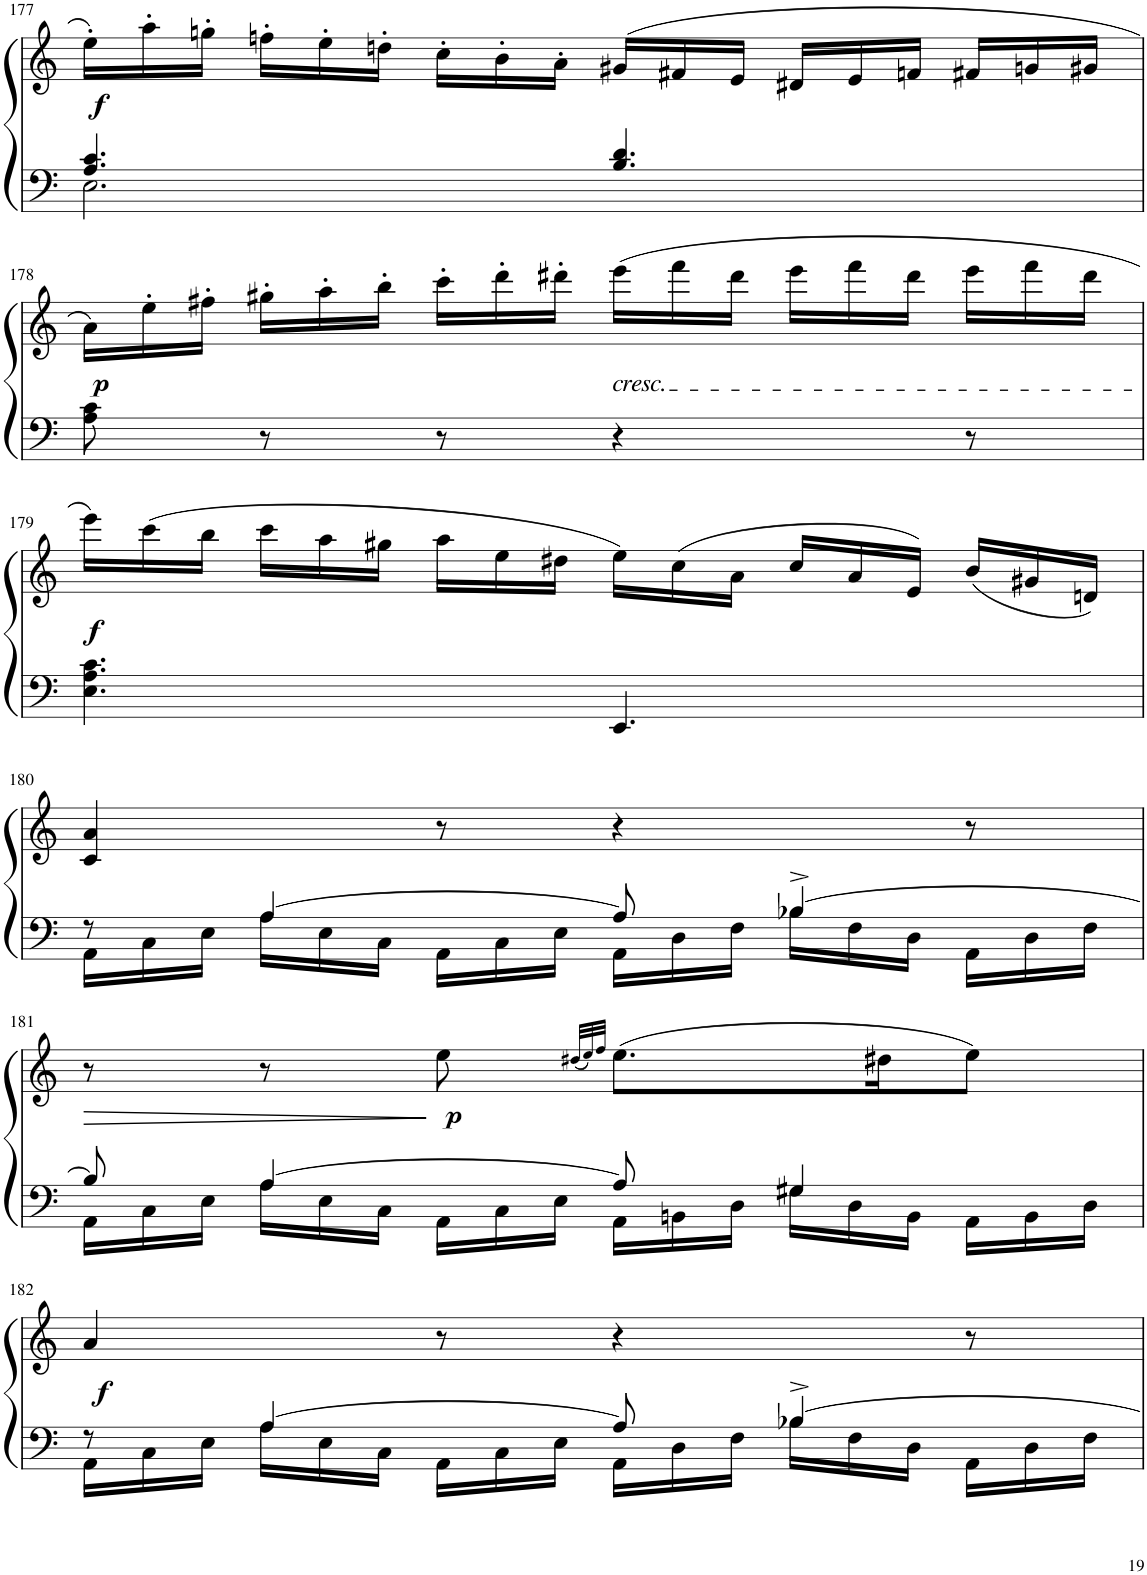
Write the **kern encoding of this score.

**kern	**kern	**dynam
*part1	*part1	*part1
*staff2	*staff1	*staff1/2
*I"Piano	*	*
*I'Pno.	*	*
!!LO:PB:g=z
*clefF4	*clefG2	*
*k[]	*k[]	*
*M6/8	*M6/8	*
=177	=177	=177
*^	*	*
!	!	!	!LO:DY:b
4.A/ 4.c/	2.E\	24ee'\LL	f
.	.	24aa'\	.
.	.	24ggn'\JJ	.
.	.	24ffn'\LL	.
.	.	24ee'\	.
.	.	24ddn'\JJ	.
.	.	24cc'\LL	.
.	.	24b'\	.
.	.	24a'\JJ	.
*	*	*Xbrackettup	*
4.B/ 4.d/	.	(24g#X/LL	.
.	.	24f#X/	.
.	.	24e/JJ	.
.	.	24d#X/LL	.
.	.	24e/	.
.	.	24fn/JJ	.
.	.	24f#X/LL	.
.	.	24gn/	.
.	.	24g#X/JJ	.
*v	*v	*	*
!!LO:LB:g=z
=178	=178	=178
!	!	!LO:DY:b
8A\ 8c\	24a\LL)	p
.	24ee'\	.
.	24ff#X'\JJ	.
8r	24gg#X'\LL	.
.	24aa'\	.
.	24bb'\JJ	.
8r	24ccc'\LL	.
.	24ddd'\	.
.	24ddd#X'\JJ	.
!	!LO:TX:b:i:t=cresc.	!
4r	(24eee\LL	.
.	24fff\	.
.	24ddd#\JJ	.
.	24eee\LL	.
.	24fff\	.
.	24ddd#\JJ	.
8r	24eee\LL	.
.	24fff\	.
.	24ddd#\JJ	.
!!LO:LB:g=z
=179	=179	=179
!	!	!LO:DY:b
4.E\ 4.A\ 4.c\	24eee\LL)	f
.	(24ccc\	.
.	24bb\JJ	.
.	24ccc\LL	.
.	24aa\	.
.	24gg#X\JJ	.
.	24aa\LL	.
.	24ee\	.
.	24dd#X\JJ	.
4.EE/	24ee\LL)	.
.	(24cc\	.
.	24a\JJ	.
.	24cc/LL	.
.	24a/	.
.	24e/JJ)	.
.	(24b/LL	.
.	24g#X/	.
.	24dn/JJ)	.
!!LO:LB:g=z
=180	=180	=180
*^	*	*
*	*Xbrackettup	*	*
8r	24AA\LL	4c/ 4a/	.
.	24C\	.	.
.	24E\JJ	.	.
[4A/	24A\LL	.	.
.	24E\	.	.
.	24C\JJ	.	.
.	24AA\LL	8r	.
.	24C\	.	.
.	24E\JJ	.	.
8A/]	24AA\LL	4r	.
.	24D\	.	.
.	24F\JJ	.	.
[4B-X^/	24B-\LL	.	.
.	24F\	.	.
.	24D\JJ	.	.
.	24AA\LL	8r	.
.	24D\	.	.
.	24F\JJ	.	.
!!LO:LB:g=z
=181	=181	=181	=181
!	!	!	!LO:HP:b
*	*	*^	*
8B-/]	24AA\LL	8r	4.ryy	>
.	24C\	.	.	.
.	24E\JJ	.	.	.
[4A/	24A\LL	8r	.	.
.	24E\	.	.	.
.	24C\JJ	.	.	.
!	!	!	!	!LO:DY:n=1:b
.	24AA\LL	8ee\	.	] p
.	24C\	.	.	.
.	24E\JJ	.	.	.
.	.	(32qdd#X/LLL	qdd#LLL	.
.	.	32qee/)	qee	.
.	.	32qff/JJJ	qffJJJ	.
8A/]	24AA\LL	(8.ee\L	8ee	.
.	24BBn\	.	.	.
.	24D\JJ	.	.	.
4G#X/	24G#\LL	.	8ryy	.
.	24D\	.	.	.
.	.	16dd#X\K	.	.
.	24BB\JJ	.	.	.
.	24AA\LL	8ee\J)	8ryy	.
.	24BB\	.	.	.
.	24D\JJ	.	.	.
*	*	*v	*v	*
!!LO:LB:g=z
=182	=182	=182	=182
!	!	!	!LO:DY:b
8r	24AA\LL	4a/	f
.	24C\	.	.
.	24E\JJ	.	.
[4A/	24A\LL	.	.
.	24E\	.	.
.	24C\JJ	.	.
.	24AA\LL	8r	.
.	24C\	.	.
.	24E\JJ	.	.
8A/]	24AA\LL	4r	.
.	24D\	.	.
.	24F\JJ	.	.
[4B-X^/	24B-\LL	.	.
.	24F\	.	.
.	24D\JJ	.	.
.	24AA\LL	8r	.
.	24D\	.	.
.	24F\JJ	.	.
*v	*v	*	*
=	=	=
*-	*-	*-
